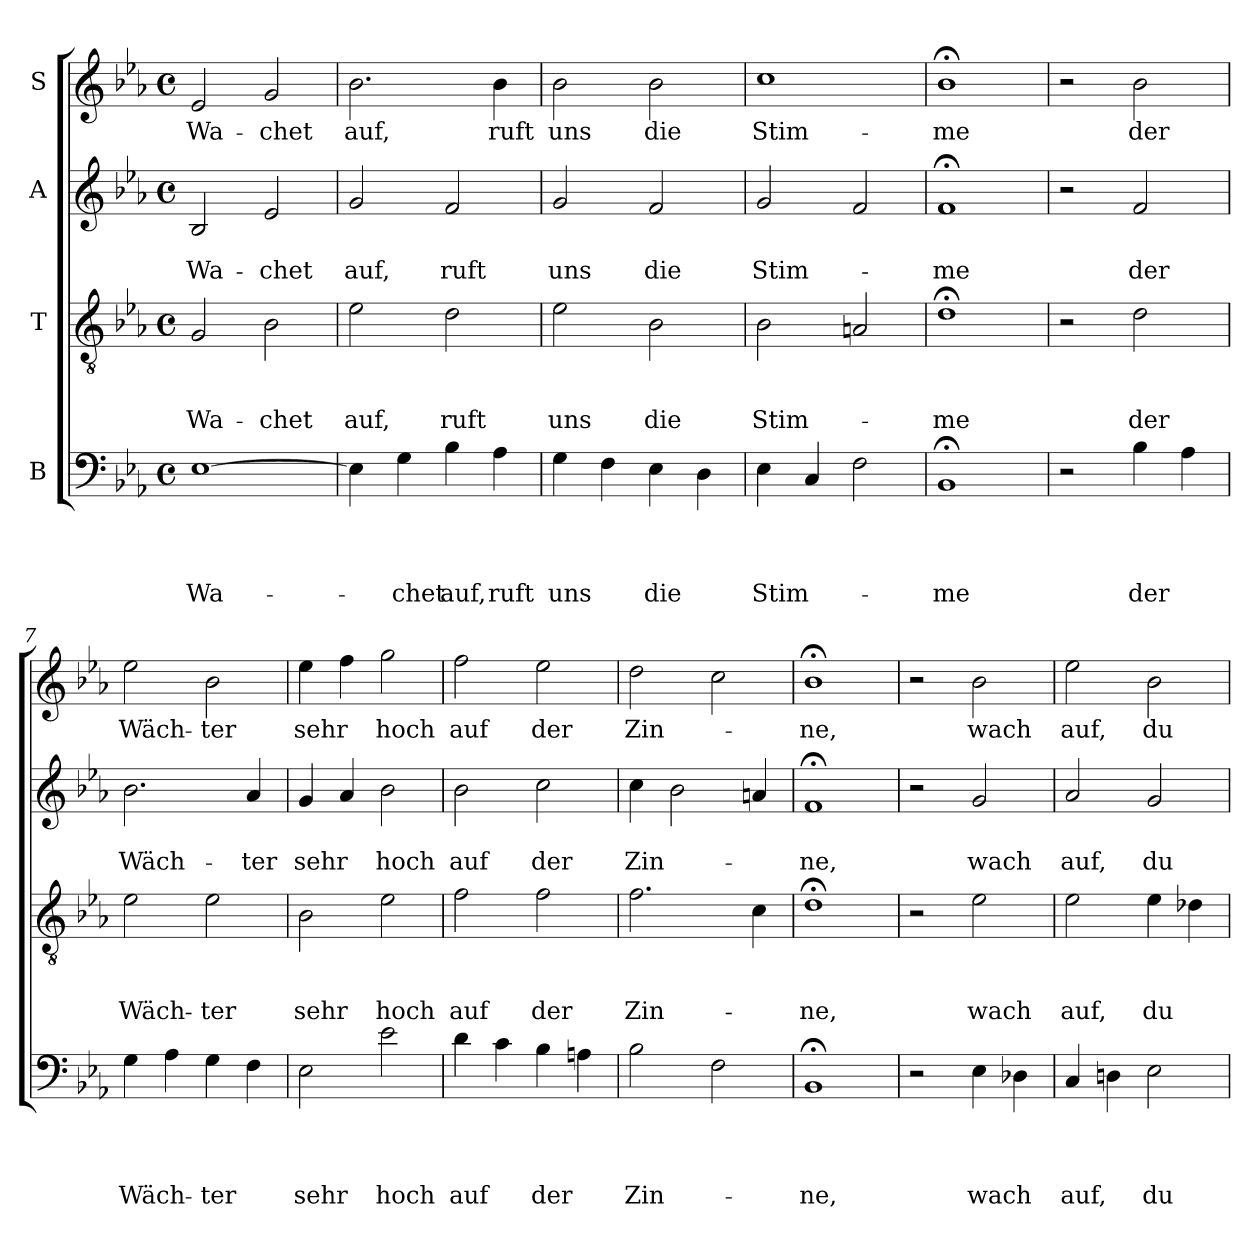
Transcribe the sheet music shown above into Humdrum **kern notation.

**kern	**text	**text	**text	**text	**kern	**text	**text	**text	**kern	**text	**text	**kern	**text
*part4	*part4	*part4	*part4	*part4	*part3	*part3	*part3	*part3	*part2	*part2	*part2	*part1	*part1
*staff4	*staff4	*staff4	*staff4	*staff4	*staff3	*staff3	*staff3	*staff3	*staff2	*staff2	*staff2	*staff1	*staff1
*I"B	*	*	*	*	*I"T	*	*	*	*I"A	*	*	*I"S	*
*clefF4	*	*	*	*	*clefGv2	*	*	*	*clefG2	*	*	*clefG2	*
*k[b-e-a-]	*	*	*	*	*k[b-e-a-]	*	*	*	*k[b-e-a-]	*	*	*k[b-e-a-]	*
*E-:	*	*	*	*	*E-:	*	*	*	*E-:	*	*	*E-:	*
*M4/4	*	*	*	*	*M4/4	*	*	*	*M4/4	*	*	*M4/4	*
*met(c)	*	*	*	*	*met(c)	*	*	*	*met(c)	*	*	*met(c)	*
=1	=1	=1	=1	=1	=1	=1	=1	=1	=1	=1	=1	=1	=1
!	!	!	!	!LO:LY:b	!	!	!	!LO:LY:b	!	!	!LO:LY:b	!	!LO:LY:b
[>1E-	.	.	.	Wa-	2G/	.	.	Wa-	2B-/	.	Wa-	2e-/	Wa-
!	!	!	!	!	!	!	!	!LO:LY:b	!	!	!LO:LY:b	!	!LO:LY:b
.	.	.	.	.	2B-\	.	.	-chet	2e-/	.	-chet	2g/	-chet
=2	=2	=2	=2	=2	=2	=2	=2	=2	=2	=2	=2	=2	=2
!	!	!	!	!	!	!	!	!LO:LY:b	!	!	!LO:LY:b	!	!LO:LY:b
4E-\]	.	.	.	.	2e-\	.	.	auf,	2g/	.	auf,	2.b-\	auf,
!	!	!	!	!LO:LY:b	!	!	!	!	!	!	!	!	!
4G\	.	.	.	-chet	.	.	.	.	.	.	.	.	.
!	!	!	!	!LO:LY:b	!	!	!	!LO:LY:b	!	!	!LO:LY:b	!	!
4B-\	.	.	.	auf,	2d\	.	.	ruft	2f/	.	ruft	.	.
!	!	!	!	!LO:LY:b	!	!	!	!	!	!	!	!	!LO:LY:b
4A-\	.	.	.	ruft	.	.	.	.	.	.	.	4b-\	ruft
=3	=3	=3	=3	=3	=3	=3	=3	=3	=3	=3	=3	=3	=3
!	!	!	!	!LO:LY:b	!	!	!	!LO:LY:b	!	!	!LO:LY:b	!	!LO:LY:b
4G\	.	.	.	uns	2e-\	.	.	uns	2g/	.	uns	2b-\	uns
4F\	.	.	.	.	.	.	.	.	.	.	.	.	.
!	!	!	!	!LO:LY:b	!	!	!	!LO:LY:b	!	!	!LO:LY:b	!	!LO:LY:b
4E-\	.	.	.	die	2B-\	.	.	die	2f/	.	die	2b-\	die
4D\	.	.	.	.	.	.	.	.	.	.	.	.	.
=4	=4	=4	=4	=4	=4	=4	=4	=4	=4	=4	=4	=4	=4
!	!	!	!	!LO:LY:b	!	!	!	!LO:LY:b	!	!	!LO:LY:b	!	!LO:LY:b
4E-\	.	.	.	Stim-	2B-\	.	.	Stim-	2g/	.	Stim-	1cc	Stim-
4C/	.	.	.	.	.	.	.	.	.	.	.	.	.
2F\	.	.	.	.	2An/	.	.	.	2f/	.	.	.	.
=5	=5	=5	=5	=5	=5	=5	=5	=5	=5	=5	=5	=5	=5
!	!	!	!	!LO:LY:b	!	!	!	!LO:LY:b	!	!	!LO:LY:b	!	!LO:LY:b
1BB-;	.	.	.	-me	1d;<	.	.	-me	1f;	.	-me	1b-;<	-me
=6	=6	=6	=6	=6	=6	=6	=6	=6	=6	=6	=6	=6	=6
2r	.	.	.	.	2r	.	.	.	2r	.	.	2r	.
!	!	!	!	!LO:LY:b	!	!	!	!LO:LY:b	!	!	!LO:LY:b	!	!LO:LY:b
4B-\	.	.	.	der	2d\	.	.	der	2f/	.	der	2b-\	der
4A-\	.	.	.	.	.	.	.	.	.	.	.	.	.
=7	=7	=7	=7	=7	=7	=7	=7	=7	=7	=7	=7	=7	=7
!	!	!	!	!LO:LY:b	!	!	!	!LO:LY:b	!	!	!LO:LY:b	!	!LO:LY:b
4G\	.	.	.	Wäch-	2e-\	.	.	Wäch-	2.b-\	.	Wäch-	2ee-\	Wäch-
4A-\	.	.	.	.	.	.	.	.	.	.	.	.	.
!	!	!	!	!LO:LY:b	!	!	!	!LO:LY:b	!	!	!	!	!LO:LY:b
4G\	.	.	.	-ter	2e-\	.	.	-ter	.	.	.	2b-\	-ter
!	!	!	!	!	!	!	!	!	!	!	!LO:LY:b	!	!
4F\	.	.	.	.	.	.	.	.	4a-/	.	-ter	.	.
=8	=8	=8	=8	=8	=8	=8	=8	=8	=8	=8	=8	=8	=8
!	!	!	!	!LO:LY:b	!	!	!	!LO:LY:b	!	!	!LO:LY:b	!	!LO:LY:b
2E-\	.	.	.	sehr	2B-\	.	.	sehr	4g/	.	sehr	4ee-\	sehr
.	.	.	.	.	.	.	.	.	4a-/	.	.	4ff\	.
!	!	!	!	!LO:LY:b	!	!	!	!LO:LY:b	!	!	!LO:LY:b	!	!LO:LY:b
2e-\	.	.	.	hoch	2e-\	.	.	hoch	2b-\	.	hoch	2gg\	hoch
!!LO:LB:g=z
=9	=9	=9	=9	=9	=9	=9	=9	=9	=9	=9	=9	=9	=9
!	!	!	!	!LO:LY:b	!	!	!	!LO:LY:b	!	!	!LO:LY:b	!	!LO:LY:b
4d\	.	.	.	auf	2f\	.	.	auf	2b-\	.	auf	2ff\	auf
4c\	.	.	.	.	.	.	.	.	.	.	.	.	.
!	!	!	!	!LO:LY:b	!	!	!	!LO:LY:b	!	!	!LO:LY:b	!	!LO:LY:b
4B-\	.	.	.	der	2f\	.	.	der	2cc\	.	der	2ee-\	der
4An\	.	.	.	.	.	.	.	.	.	.	.	.	.
=10	=10	=10	=10	=10	=10	=10	=10	=10	=10	=10	=10	=10	=10
!	!	!	!	!LO:LY:b	!	!	!	!LO:LY:b	!	!	!LO:LY:b	!	!LO:LY:b
2B-\	.	.	.	Zin-	2.f\	.	.	Zin-	4cc\	.	Zin-	2dd\	Zin-
.	.	.	.	.	.	.	.	.	2b-\	.	.	.	.
2F\	.	.	.	.	.	.	.	.	.	.	.	2cc\	.
.	.	.	.	.	4c\	.	.	.	4an/	.	.	.	.
=11	=11	=11	=11	=11	=11	=11	=11	=11	=11	=11	=11	=11	=11
!	!	!	!	!LO:LY:b	!	!	!	!LO:LY:b	!	!	!LO:LY:b	!	!LO:LY:b
1BB-;	.	.	.	-ne,	1d;<	.	.	-ne,	1f;	.	-ne,	1b-;<	-ne,
=12	=12	=12	=12	=12	=12	=12	=12	=12	=12	=12	=12	=12	=12
2r	.	.	.	.	2r	.	.	.	2r	.	.	2r	.
!	!	!	!	!LO:LY:b	!	!	!	!LO:LY:b	!	!	!LO:LY:b	!	!LO:LY:b
4E-\	.	.	.	wach	2e-\	.	.	wach	2g/	.	wach	2b-\	wach
4D-X\	.	.	.	.	.	.	.	.	.	.	.	.	.
=13	=13	=13	=13	=13	=13	=13	=13	=13	=13	=13	=13	=13	=13
!	!	!	!	!LO:LY:b	!	!	!	!LO:LY:b	!	!	!LO:LY:b	!	!LO:LY:b
4C/	.	.	.	auf,	2e-\	.	.	auf,	2a-/	.	auf,	2ee-\	auf,
4Dn\	.	.	.	.	.	.	.	.	.	.	.	.	.
!	!	!	!	!LO:LY:b	!	!	!	!LO:LY:b	!	!	!LO:LY:b	!	!LO:LY:b
2E-\	.	.	.	du	4e-\	.	.	du	2g/	.	du	2b-\	du
.	.	.	.	.	4d-X\	.	.	.	.	.	.	.	.
=	=	=	=	=	=	=	=	=	=	=	=	=	=
*-	*-	*-	*-	*-	*-	*-	*-	*-	*-	*-	*-	*-	*-
